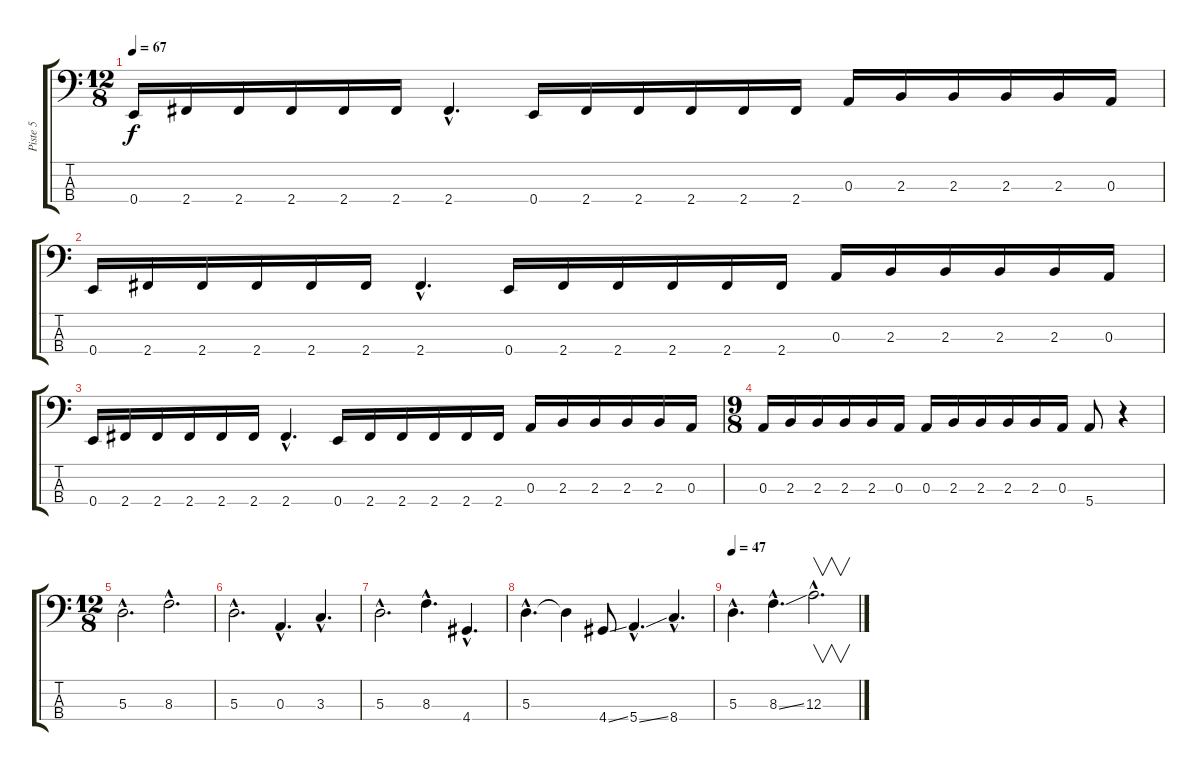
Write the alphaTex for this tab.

\track ("Piste 5" "Piste 5") {instrument electricbassfinger}
\staff {score tabs}
\tuning (G2 D2 A1 E1) {hide}
\ts (12 8)
\tempo 67
\clef f4
\ks c
0.4.16{dy f} 2.4.16 2.4.16 2.4.16 2.4.16 2.4.16 2.4{hac}.4{d} 0.4.16 2.4.16 2.4.16 2.4.16 2.4.16 2.4.16 0.3.16 2.3.16 2.3.16 2.3.16 2.3.16 0.3.16 |
0.4.16 2.4.16 2.4.16 2.4.16 2.4.16 2.4.16 2.4{hac}.4{d} 0.4.16 2.4.16 2.4.16 2.4.16 2.4.16 2.4.16 0.3.16 2.3.16 2.3.16 2.3.16 2.3.16 0.3.16 |
0.4.16 2.4.16 2.4.16 2.4.16 2.4.16 2.4.16 2.4{hac}.4{d} 0.4.16 2.4.16 2.4.16 2.4.16 2.4.16 2.4.16 0.3.16 2.3.16 2.3.16 2.3.16 2.3.16 0.3.16 |
\ts (9 8)
0.3.16 2.3.16 2.3.16 2.3.16 2.3.16 0.3.16 0.3.16 2.3.16 2.3.16 2.3.16 2.3.16 0.3.16 5.4.8 r.4 |
\ts (12 8)
5.3{hac}.2{d} 8.3{hac}.2{d} |
5.3{hac}.2{d} 0.3{hac}.4{d} 3.3{hac}.4{d} |
5.3{hac}.2{d} 8.3{hac}.4{d} 4.4{hac}.4{d} |
5.3{hac}.4{d} 5.3{t}.4 4.4{ss}.8 5.4{ss hac}.4{d} 8.4{hac}.4{d} |
\tempo 47
5.3{hac}.4{d} 8.3{ss hac}.4{d} 12.3{hac}.2{v d}
